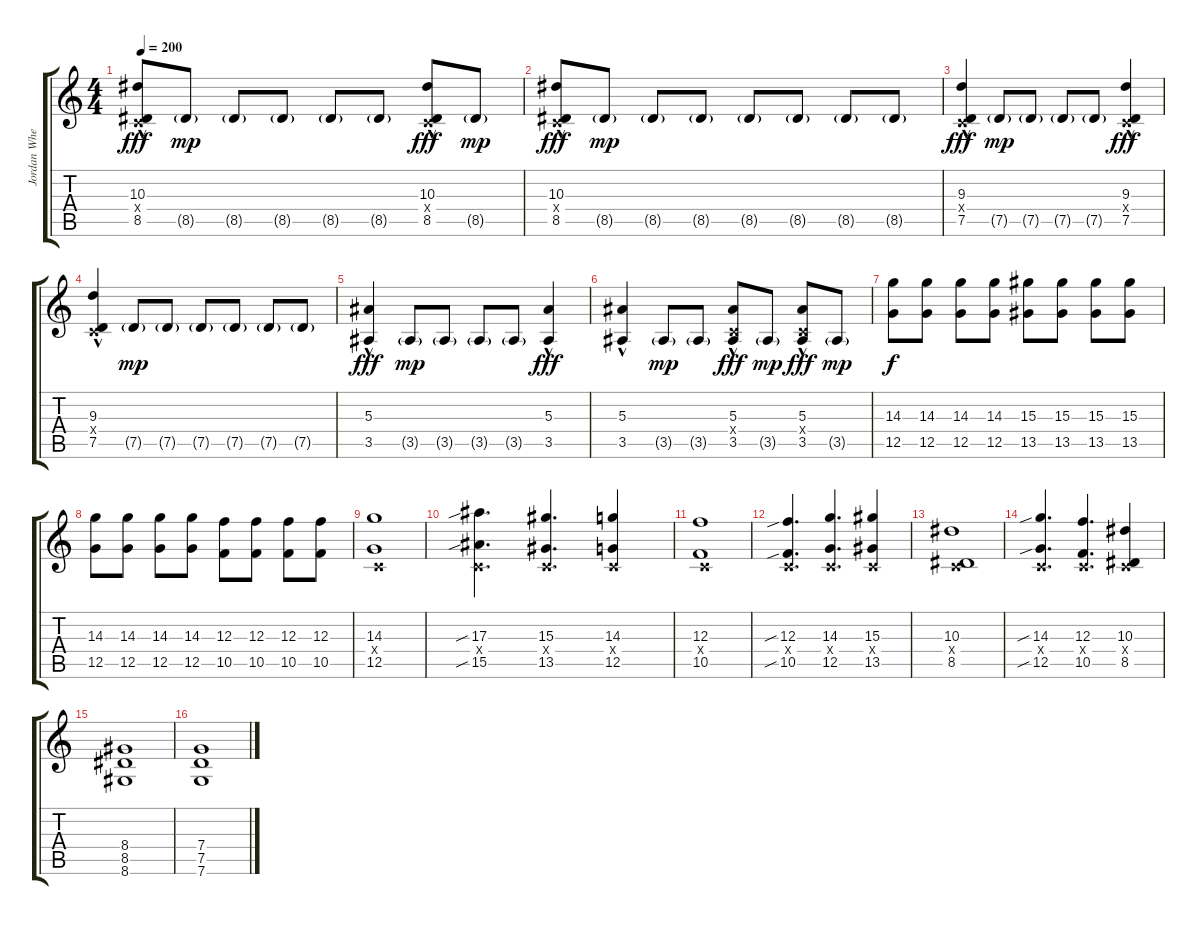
\track ("Jordan Whelan" "Jordan Whe") {instrument distortionguitar}
\staff {score tabs}
\tuning (D4 A4 F3 C3 G2 C2) {hide}
\ts (4 4)
\tempo 200
\clef g2
\ks c
(10.3{hac} 0.4{hac x} 8.5{hac}).8{dy fff} 8.5{g}.8{dy mp} 8.5{g}.8 8.5{g}.8 8.5{g}.8 8.5{g}.8 (10.3{hac} 0.4{hac x} 8.5{hac}).8{dy fff} 8.5{g}.8{dy mp} |
(10.3{hac} 0.4{hac x} 8.5{hac}).8{dy fff} 8.5{g}.8{dy mp} 8.5{g}.8 8.5{g}.8 8.5{g}.8 8.5{g}.8 8.5{g}.8 8.5{g}.8 |
(9.3{hac} 0.4{hac x} 7.5{hac}).4{dy fff} 7.5{g}.8{dy mp} 7.5{g}.8 7.5{g}.8 7.5{g}.8 (9.3{hac} 0.4{hac x} 7.5{hac}).4{dy fff} |
(9.3{hac} 0.4{hac x} 7.5{hac}).4 7.5{g}.8{dy mp} 7.5{g}.8 7.5{g}.8 7.5{g}.8 7.5{g}.8 7.5{g}.8 |
(5.3{hac} 3.5{hac}).4{dy fff} 3.5{g}.8{dy mp} 3.5{g}.8 3.5{g}.8 3.5{g}.8 (5.3{hac} 3.5{hac}).4{dy fff} |
(5.3{hac} 3.5{hac}).4 3.5{g}.8{dy mp} 3.5{g}.8 (5.3{hac} 0.4{hac x} 3.5{hac}).8{dy fff} 3.5{g}.8{dy mp} (5.3{hac} 0.4{hac x} 3.5{hac}).8{dy fff} 3.5{g}.8{dy mp} |
(14.3 12.5).8{dy f} (14.3 12.5).8 (14.3 12.5).8 (14.3 12.5).8 (15.3 13.5).8 (15.3 13.5).8 (15.3 13.5).8 (15.3 13.5).8 |
(14.3 12.5).8 (14.3 12.5).8 (14.3 12.5).8 (14.3 12.5).8 (12.3 10.5).8 (12.3 10.5).8 (12.3 10.5).8 (12.3 10.5).8 |
(14.3 0.4{x} 12.5).1 |
(17.3{sib} 0.4{x} 15.5{sib}).4{d} (15.3 0.4{x} 13.5).4{d} (14.3 0.4{x} 12.5).4 |
(12.3 0.4{x} 10.5).1 |
(12.3{sib} 0.4{x} 10.5{sib}).4{d} (14.3 0.4{x} 12.5).4{d} (15.3 0.4{x} 13.5).4 |
(10.3 0.4{x} 8.5).1 |
(14.3{sib} 0.4{x} 12.5{sib}).4{d} (12.3 0.4{x} 10.5).4{d} (10.3 0.4{x} 8.5).4 |
(8.4 8.5 8.6).1 |
(7.4 7.5 7.6).1
